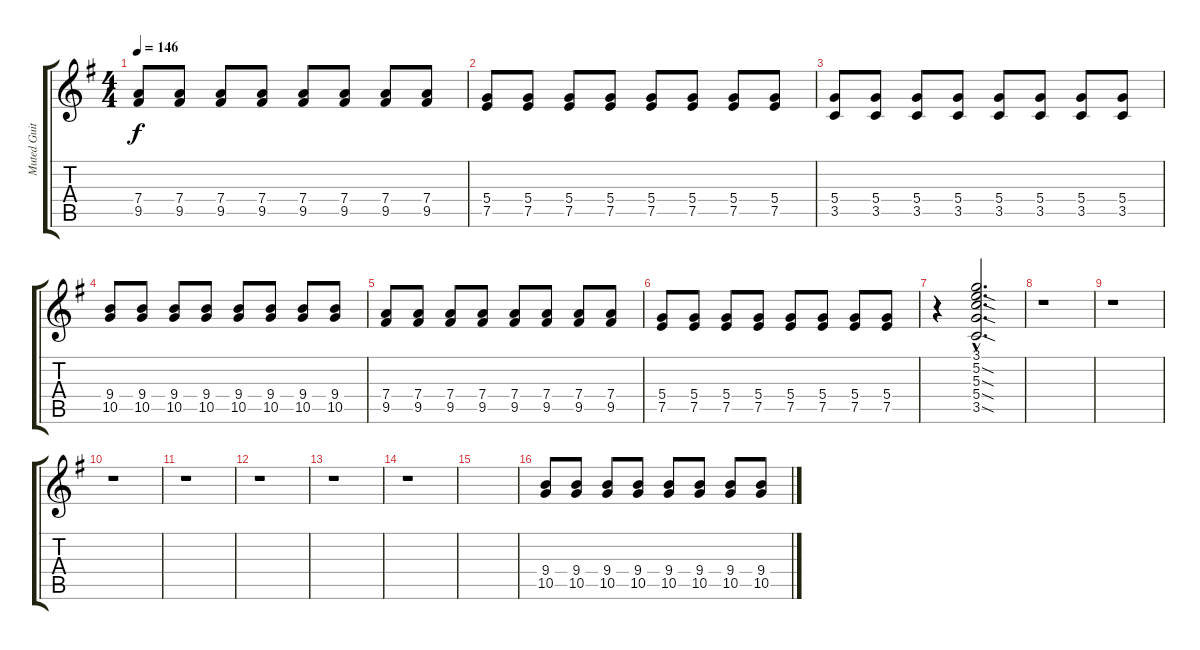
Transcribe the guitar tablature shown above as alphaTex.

\track ("Muted Guitar" "Muted Guit") {instrument electricguitarmuted}
\staff {score tabs}
\tuning (E4 B3 G3 D3 A2 E2) {hide}
\ts (4 4)
\tempo 146
\clef g2
\ks g
(7.4 9.5).8{dy f} (7.4 9.5).8 (7.4 9.5).8 (7.4 9.5).8 (7.4 9.5).8 (7.4 9.5).8 (7.4 9.5).8 (7.4 9.5).8 |
(5.4 7.5).8 (5.4 7.5).8 (5.4 7.5).8 (5.4 7.5).8 (5.4 7.5).8 (5.4 7.5).8 (5.4 7.5).8 (5.4 7.5).8 |
(5.4 3.5).8 (5.4 3.5).8 (5.4 3.5).8 (5.4 3.5).8 (5.4 3.5).8 (5.4 3.5).8 (5.4 3.5).8 (5.4 3.5).8 |
(9.4 10.5).8 (9.4 10.5).8 (9.4 10.5).8 (9.4 10.5).8 (9.4 10.5).8 (9.4 10.5).8 (9.4 10.5).8 (9.4 10.5).8 |
(7.4 9.5).8 (7.4 9.5).8 (7.4 9.5).8 (7.4 9.5).8 (7.4 9.5).8 (7.4 9.5).8 (7.4 9.5).8 (7.4 9.5).8 |
(5.4 7.5).8 (5.4 7.5).8 (5.4 7.5).8 (5.4 7.5).8 (5.4 7.5).8 (5.4 7.5).8 (5.4 7.5).8 (5.4 7.5).8 |
r.4 (3.1{hac} 5.2{sod hac} 5.3{sod hac} 5.4{sod hac} 3.5{sod hac}).2{d} |
r.1 |
r.1 |
r.1 |
r.1 |
r.1 |
r.1 |
r.1 |
|
(9.4 10.5).8 (9.4 10.5).8 (9.4 10.5).8 (9.4 10.5).8 (9.4 10.5).8 (9.4 10.5).8 (9.4 10.5).8 (9.4 10.5).8
